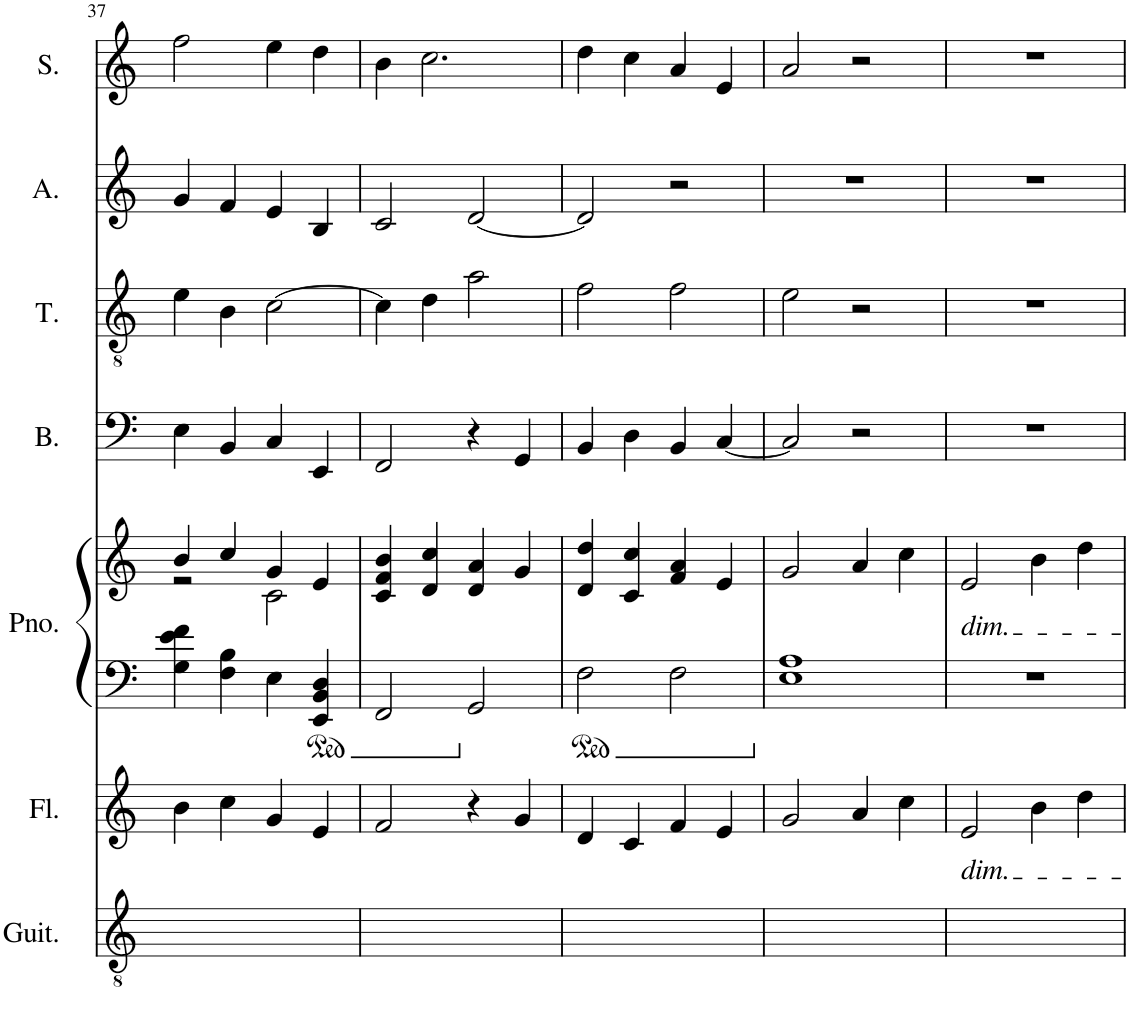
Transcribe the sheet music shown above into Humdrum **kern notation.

**kern	**kern	**kern	**kern	**kern	**kern	**kern	**kern
*part7	*part6	*part5	*part5	*part4	*part3	*part2	*part1
*staff8	*staff7	*staff6	*staff5	*staff4	*staff3	*staff2	*staff1
*I"Classical Guitar	*I"Flute	*I"Piano	*	*I"Bass	*I"Tenor	*I"Alto	*I"Soprano
*I'Guit.	*I'Fl.	*I'Pno.	*	*I'B.	*I'T.	*I'A.	*I'S.
!!LO:PB:g=z
*clefGv2	*clefG2	*clefF4	*clefG2	*clefF4	*clefGv2	*clefG2	*clefG2
*k[]	*k[]	*k[]	*k[]	*k[]	*k[]	*k[]	*k[]
*M4/4	*M4/4	*M4/4	*M4/4	*M4/4	*M4/4	*M4/4	*M4/4
=37	=37	=37	=37	=37	=37	=37	=37
*	*	*	*^	*	*	*	*
1r	4b\	4G\ 4e\ 4f\	4b/	2r	4E\	4e\	4g/	2ff\
.	4cc\	4F\ 4B\	4cc/	.	4BB/	4B\	4f/	.
.	4g/	4E\	4g/	2c\	4C/	[2c\	4e/	4ee\
.	4e/	4EE/ 4BB/ 4D/	4e/	.	4EE/	.	4B/	4dd\
*	*	*	*v	*v	*	*	*	*
=38	=38	=38	=38	=38	=38	=38	=38
1r	2f/	2FF/	4c/ 4f/ 4b/	2FF/	4c\]	2c/	4b\
.	.	.	4d/ 4cc/	.	4d\	.	2.cc\
.	4r	2GG/	4d/ 4a/	4r	2a\	[2d/	.
.	4g/	.	4g/	4GG/	.	.	.
=39	=39	=39	=39	=39	=39	=39	=39
1r	4d/	2F\	4d/ 4dd/	4BB/	2f\	2d/]	4dd\
.	4c/	.	4c/ 4cc/	4D\	.	.	4cc\
.	4f/	2F\	4f/ 4a/	4BB/	2f\	2r	4a/
.	4e/	.	4e/	[4C/	.	.	4e/
=40	=40	=40	=40	=40	=40	=40	=40
1r	2g/	1E 1A	2g/	2C/]	2e\	1r	2a/
.	4a/	.	4a/	2r	2r	.	2r
.	4cc\	.	4cc\	.	.	.	.
=41	=41	=41	=41	=41	=41	=41	=41
!	!	!	!LO:TX:b:i:t=dim.	!	!	!	!
!	!LO:TX:b:i:t=dim.	!	!	!	!	!	!
1r	2e/	1r	2e/	1r	1r	1r	1r
.	4b\	.	4b\	.	.	.	.
.	4dd\	.	4dd\	.	.	.	.
=	=	=	=	=	=	=	=
*-	*-	*-	*-	*-	*-	*-	*-
